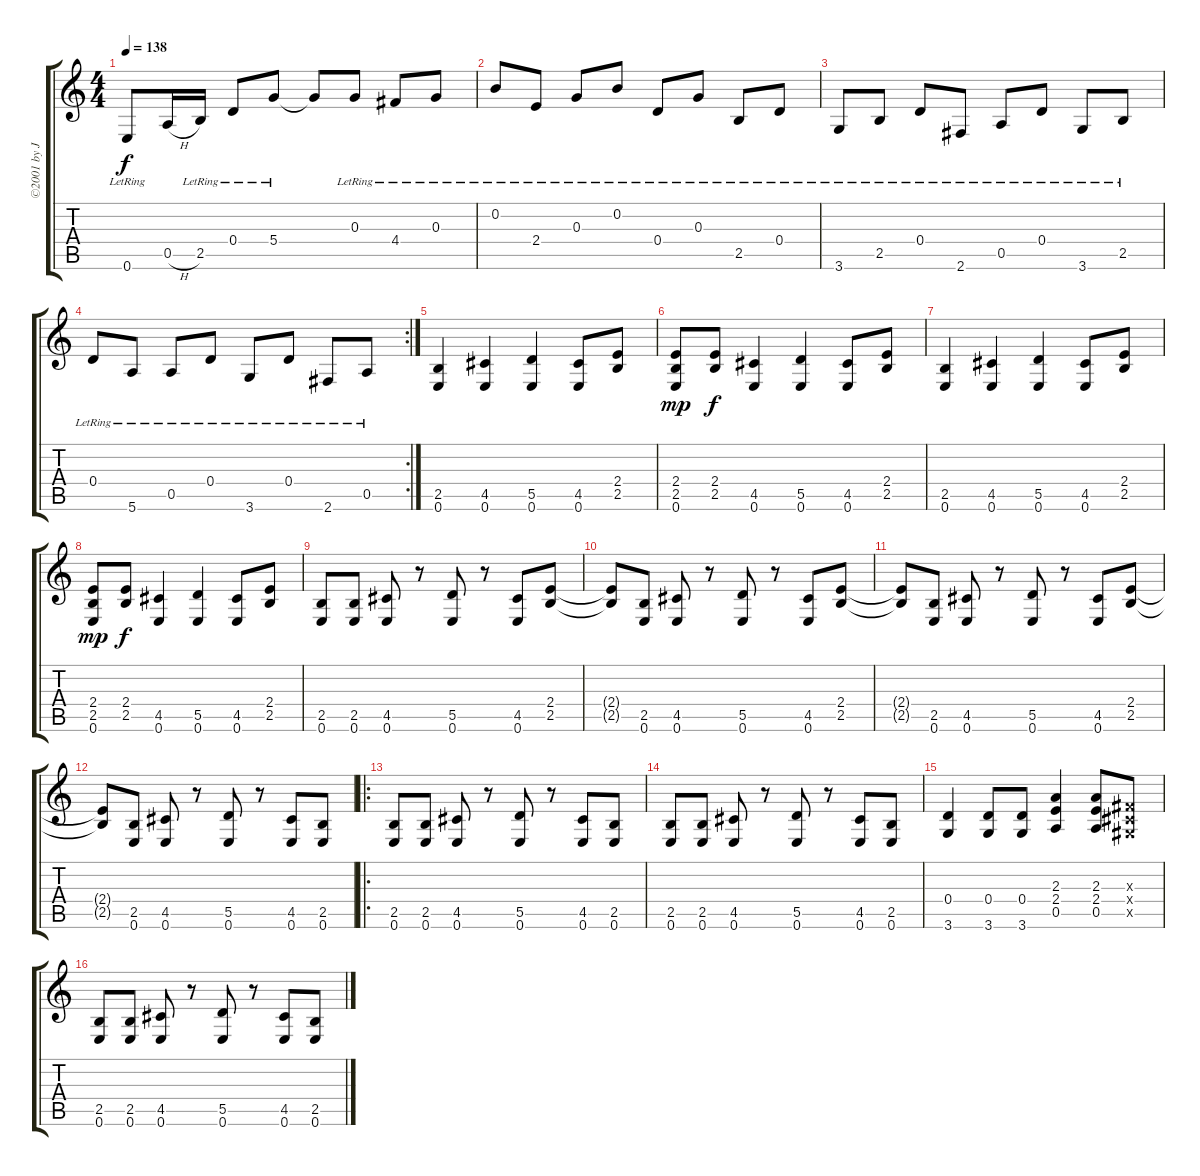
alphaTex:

\track ("©2001 by John Taylor" "©2001 by J") {instrument electricguitarclean}
\staff {score tabs}
\tuning (E4 B3 G3 D3 A2 E2) {hide}
\ts (4 4)
\tempo 138
\clef g2
\ks c
0.6{lr}.8{dy f instrument electricguitarclean} 0.5{h}.16 2.5{lr}.16 0.4{lr}.8 5.4{lr}.8 5.4{t}.8 0.3{lr}.8 4.4{lr}.8 0.3{lr}.8 |
0.2{lr}.8 2.4{lr}.8 0.3{lr}.8 0.2{lr}.8 0.4{lr}.8 0.3{lr}.8 2.5{lr}.8 0.4{lr}.8 |
3.6{lr}.8 2.5{lr}.8 0.4{lr}.8 2.6{lr}.8 0.5{lr}.8 0.4{lr}.8 3.6{lr}.8 2.5{lr}.8 |
\rc 2
0.4{lr}.8 5.6{lr}.8 0.5{lr}.8 0.4{lr}.8 3.6{lr}.8 0.4{lr}.8 2.6{lr}.8 0.5{lr}.8 |
(2.5 0.6).4 (4.5 0.6).4 (5.5 0.6).4 (4.5 0.6).8 (2.4 2.5).8 |
(2.4 2.5 0.6).8{dy mp} (2.4 2.5).8{dy f} (4.5 0.6).4 (5.5 0.6).4 (4.5 0.6).8 (2.4 2.5).8 |
(2.5 0.6).4 (4.5 0.6).4 (5.5 0.6).4 (4.5 0.6).8 (2.4 2.5).8 |
(2.4 2.5 0.6).8{dy mp} (2.4 2.5).8{dy f} (4.5 0.6).4 (5.5 0.6).4 (4.5 0.6).8 (2.4 2.5).8 |
(2.5 0.6).8 (2.5 0.6).8 (4.5 0.6).8 r.8 (5.5 0.6).8 r.8 (4.5 0.6).8 (2.4 2.5).8 |
(2.4{t} 2.5{t}).8 (2.5 0.6).8 (4.5 0.6).8 r.8 (5.5 0.6).8 r.8 (4.5 0.6).8 (2.4 2.5).8 |
(2.4{t} 2.5{t}).8 (2.5 0.6).8 (4.5 0.6).8 r.8 (5.5 0.6).8 r.8 (4.5 0.6).8 (2.4 2.5).8 |
(2.4{t} 2.5{t}).8 (2.5 0.6).8 (4.5 0.6).8 r.8 (5.5 0.6).8 r.8 (4.5 0.6).8 (2.5 0.6).8 |
\ro
(2.5 0.6).8 (2.5 0.6).8 (4.5 0.6).8 r.8 (5.5 0.6).8 r.8 (4.5 0.6).8 (2.5 0.6).8 |
(2.5 0.6).8 (2.5 0.6).8 (4.5 0.6).8 r.8 (5.5 0.6).8 r.8 (4.5 0.6).8 (2.5 0.6).8 |
(0.4 3.6).4 (0.4 3.6).8 (0.4 3.6).8 (2.3 2.4 0.5).4 (2.3 2.4 0.5).8 (-1.3{x} -1.4{x} -1.5{x}).8 |
(2.5 0.6).8 (2.5 0.6).8 (4.5 0.6).8 r.8 (5.5 0.6).8 r.8 (4.5 0.6).8 (2.5 0.6).8
